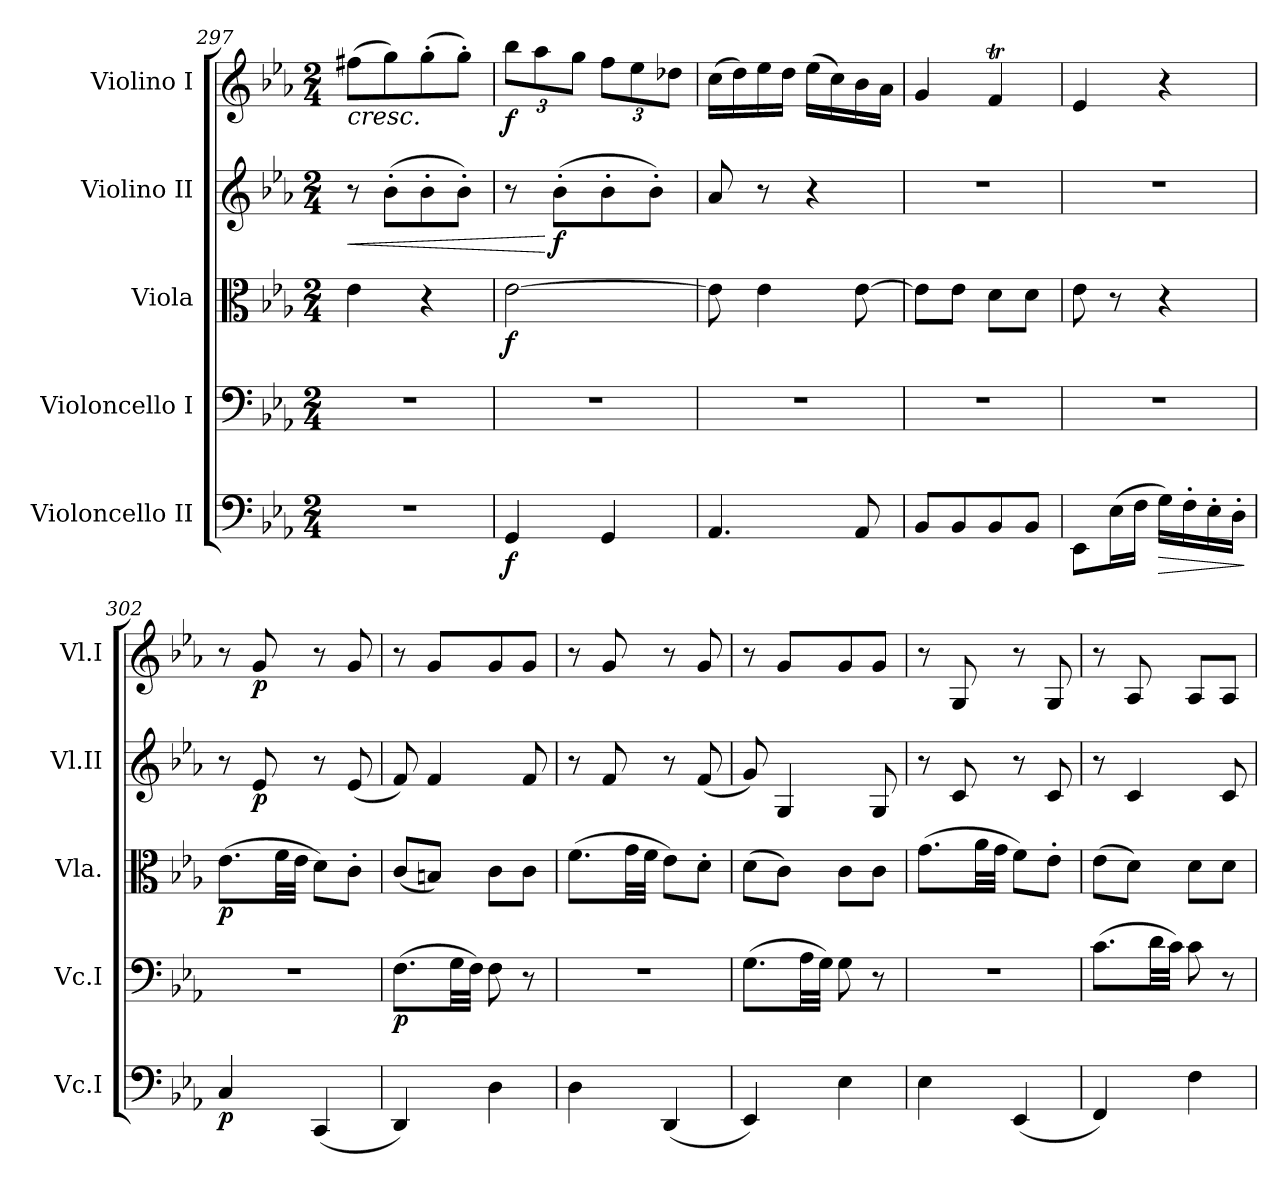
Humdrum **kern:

**kern	**dynam	**kern	**dynam	**kern	**dynam	**kern	**dynam	**kern	**dynam
*part5	*part5	*part4	*part4	*part3	*part3	*part2	*part2	*part1	*part1
*staff5	*staff5	*staff4	*staff4	*staff3	*staff3	*staff2	*staff2	*staff1	*staff1
*I"Violoncello II	*	*I"Violoncello I	*	*I"Viola	*	*I"Violino II	*	*I"Violino I	*
*I'Vc.I	*	*I'Vc.I	*	*I'Vla.	*	*I'Vl.II	*	*I'Vl.I	*
*clefF4	*	*clefF4	*	*clefC3	*	*clefG2	*	*clefG2	*
*k[b-e-a-]	*	*k[b-e-a-]	*	*k[b-e-a-]	*	*k[b-e-a-]	*	*k[b-e-a-]	*
*M2/4	*	*M2/4	*	*M2/4	*	*M2/4	*	*M2/4	*
=297	=297	=297	=297	=297	=297	=297	=297	=297	=297
!	!	!	!	!	!	!	!	!LO:TX:b:i:t=cresc.	!
!	!	!	!	!	!	!	!LO:HP:b	!	!
2r	.	2r	.	4e-\	.	8r	<	(8ff#X\L	.
.	.	.	.	.	.	(8b-'\L	.	8gg\)	.
.	.	.	.	4r	.	8b-'\	.	(8gg'\	.
.	.	.	.	.	.	8b-'\J)	.	8gg'\J)	.
=298	=298	=298	=298	=298	=298	=298	=298	=298	=298
*	*	*	*	*	*	*	*	*Xbrackettup	*
!	!LO:DY:b	!	!	!	!LO:DY:b	!	!	!	!LO:DY:b
4GG/	f	2r	.	[2e-\	f	8r	.	12bb-\L	f
.	.	.	.	.	.	.	.	12aa-\	.
!	!	!	!	!	!	!	!LO:DY:n=1:b	!	!
.	.	.	.	.	.	(8b-'\L	[ f	.	.
.	.	.	.	.	.	.	.	12gg\J	.
4GG/	.	.	.	.	.	8b-'\	.	12ff\L	.
.	.	.	.	.	.	.	.	12ee-\	.
.	.	.	.	.	.	8b-'\J)	.	.	.
.	.	.	.	.	.	.	.	12dd-X\J	.
=299	=299	=299	=299	=299	=299	=299	=299	=299	=299
4.AA-/	.	2r	.	8e-\]	.	8a-/	.	(16cc\LL	.
.	.	.	.	.	.	.	.	16dd\)	.
.	.	.	.	4e-\	.	8r	.	16ee-\	.
.	.	.	.	.	.	.	.	16dd\JJ	.
.	.	.	.	.	.	4r	.	(16ee-\LL	.
.	.	.	.	.	.	.	.	16cc\)	.
8AA-/	.	.	.	[8e-\	.	.	.	16b-\	.
.	.	.	.	.	.	.	.	16a-\JJ	.
!!LO:LB:g=z
=300	=300	=300	=300	=300	=300	=300	=300	=300	=300
8BB-/L	.	2r	.	8e-\L]	.	2r	.	4g/	.
8BB-/	.	.	.	8e-\J	.	.	.	.	.
8BB-/	.	.	.	8d\L	.	.	.	4fT/	.
8BB-/J	.	.	.	8d\J	.	.	.	.	.
=301	=301	=301	=301	=301	=301	=301	=301	=301	=301
8EE-\L	.	2r	.	8e-\	.	2r	.	4e-/	.
(16E-\L	.	.	.	8r	.	.	.	.	.
16F\JJ	.	.	.	.	.	.	.	.	.
!	!LO:HP:b	!	!	!	!	!	!	!	!
16G\LL)	>	.	.	4r	.	.	.	4r	.
16F'\	.	.	.	.	.	.	.	.	.
16E-'\	.	.	.	.	.	.	.	.	.
16D'\JJ	.	.	.	.	.	.	.	.	.
.	]	.	.	.	.	.	.	.	.
=302	=302	=302	=302	=302	=302	=302	=302	=302	=302
!	!LO:DY:b	!	!	!	!LO:DY:b	!	!	!	!
4C/	p	2r	.	(8.e-\L	p	8r	.	8r	.
!	!	!	!	!	!	!	!LO:DY:b	!	!LO:DY:b
.	.	.	.	.	.	8e-/	p	8g/	p
.	.	.	.	32f\LL	.	.	.	.	.
.	.	.	.	32e-\JJJ	.	.	.	.	.
(4CC/	.	.	.	8d\L)	.	8r	.	8r	.
.	.	.	.	8c'\J	.	(8e-/	.	8g/	.
=303	=303	=303	=303	=303	=303	=303	=303	=303	=303
!	!	!	!LO:DY:b	!	!	!	!	!	!
4DD/)	.	(8.F\L	p	(8c/L	.	8f/)	.	8r	.
.	.	.	.	8Bn/J)	.	4f/	.	8g/L	.
.	.	32G\LL	.	.	.	.	.	.	.
.	.	32F\JJJ)	.	.	.	.	.	.	.
4D\	.	8F\	.	8c\L	.	.	.	8g/	.
.	.	8r	.	8c\J	.	8f/	.	8g/J	.
=304	=304	=304	=304	=304	=304	=304	=304	=304	=304
4D\	.	2r	.	(8.f\L	.	8r	.	8r	.
.	.	.	.	.	.	8f/	.	8g/	.
.	.	.	.	32g\LL	.	.	.	.	.
.	.	.	.	32f\JJJ	.	.	.	.	.
(4DD/	.	.	.	8e-\L)	.	8r	.	8r	.
.	.	.	.	8d'\J	.	(8f/	.	8g/	.
=305	=305	=305	=305	=305	=305	=305	=305	=305	=305
4EE-/)	.	(8.G\L	.	(8d\L	.	8g/)	.	8r	.
.	.	.	.	8c\J)	.	4G/	.	8g/L	.
.	.	32A-\LL	.	.	.	.	.	.	.
.	.	32G\JJJ)	.	.	.	.	.	.	.
4E-\	.	8G\	.	8c\L	.	.	.	8g/	.
.	.	8r	.	8c\J	.	8G/	.	8g/J	.
=306	=306	=306	=306	=306	=306	=306	=306	=306	=306
4E-\	.	2r	.	(8.g\L	.	8r	.	8r	.
.	.	.	.	.	.	8c/	.	8G/	.
.	.	.	.	32a-\LL	.	.	.	.	.
.	.	.	.	32g\JJJ	.	.	.	.	.
(4EE-/	.	.	.	8f\L)	.	8r	.	8r	.
.	.	.	.	8e-'\J	.	8c/	.	8G/	.
!!LO:PB:g=z
=307	=307	=307	=307	=307	=307	=307	=307	=307	=307
4FF/)	.	(8.c\L	.	(8e-\L	.	8r	.	8r	.
.	.	.	.	8d\J)	.	4c/	.	8A-/	.
.	.	32d\LL	.	.	.	.	.	.	.
.	.	32c\JJJ)	.	.	.	.	.	.	.
4F\	.	8c\	.	8d\L	.	.	.	8A-/L	.
.	.	8r	.	8d\J	.	8c/	.	8A-/J	.
=	=	=	=	=	=	=	=	=	=
*-	*-	*-	*-	*-	*-	*-	*-	*-	*-
